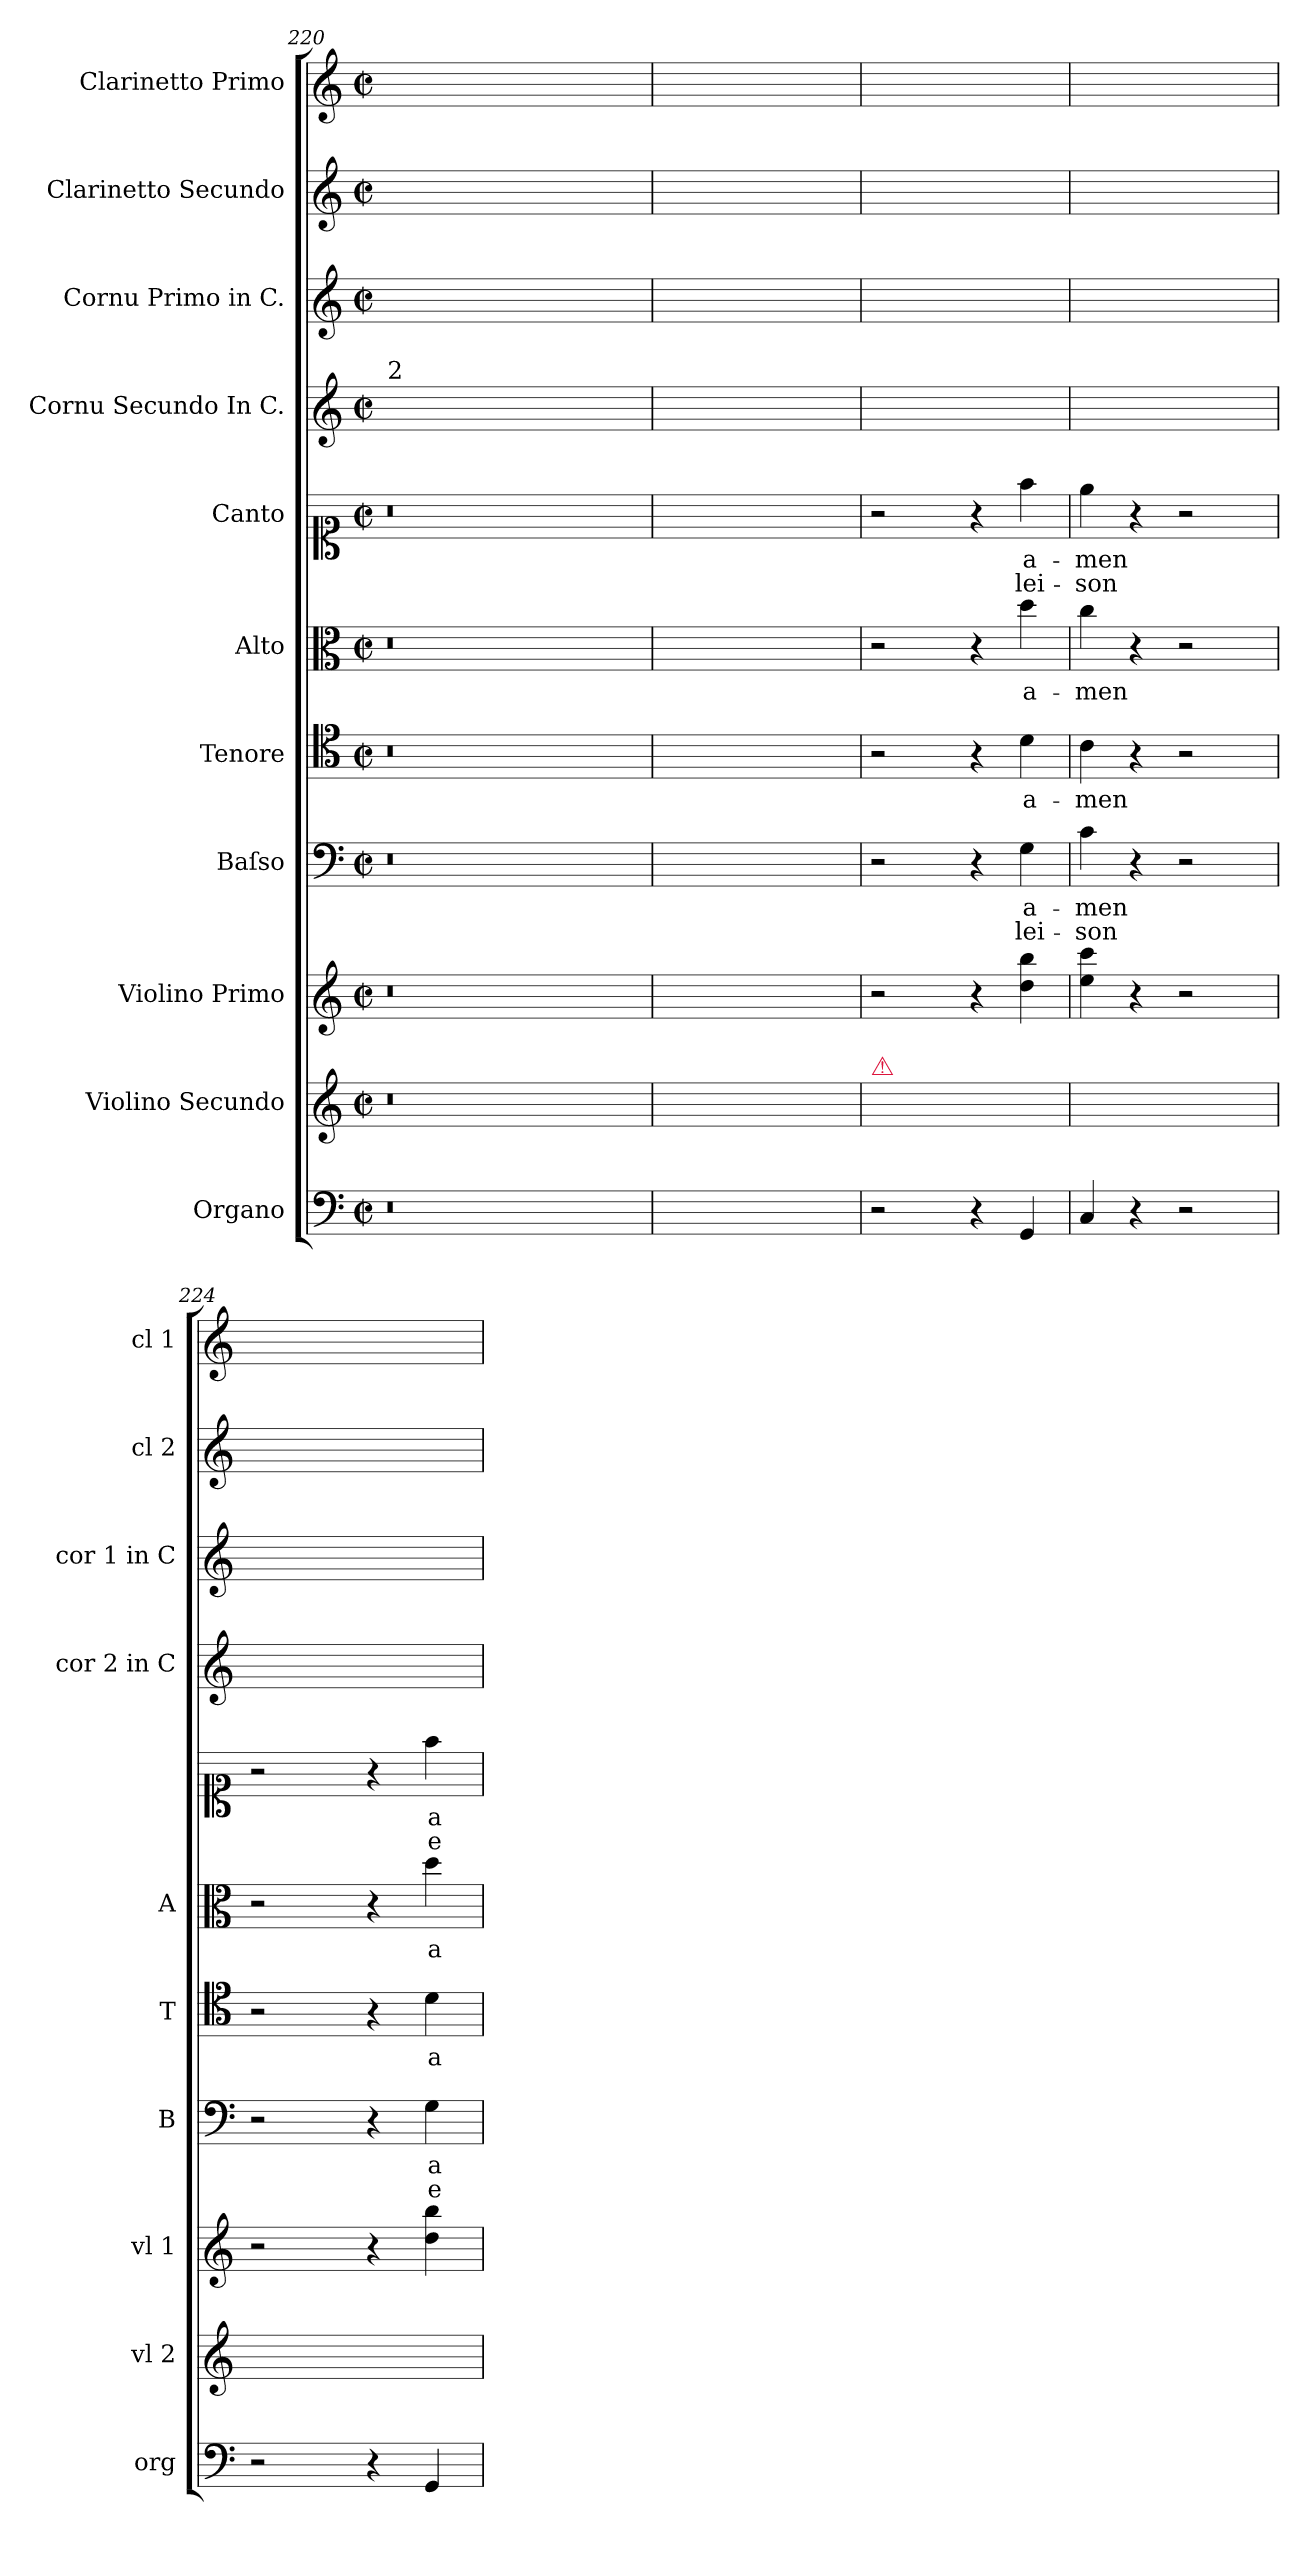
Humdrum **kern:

**kern	**kern	**kern	**kern	**text	**text	**kern	**text	**kern	**text	**kern	**text	**text	**kern	**kern	**kern	**kern
*part11	*part10	*part9	*part8	*part8	*part8	*part7	*part7	*part6	*part6	*part5	*part5	*part5	*part4	*part3	*part2	*part1
*staff11	*staff10	*staff9	*staff8	*staff8	*staff8	*staff7	*staff7	*staff6	*staff6	*staff5	*staff5	*staff5	*staff4	*staff3	*staff2	*staff1
*I"Organo	*I"Violino Secundo	*I"Violino Primo	*I"Baſso	*	*	*I"Tenore	*	*I"Alto	*	*I"Canto	*	*	*I"Cornu Secundo In C.	*I"Cornu Primo in C.	*I"Clarinetto Secundo	*I"Clarinetto Primo
*I'org	*I'vl 2	*I'vl 1	*I'B	*	*	*I'T	*	*I'A	*	*	*	*	*I'cor 2 in C	*I'cor 1 in C	*I'cl 2	*I'cl 1
*clefF4	*clefG2	*clefG2	*clefF4	*	*	*clefC4	*	*clefC3	*	*clefC1	*	*	*clefG2	*clefG2	*clefG2	*clefG2
*	*	*	*	*	*	*	*	*	*	*	*	*	*ITrd8c12	*ITrd8c12	*	*
*k[]	*k[]	*k[]	*k[]	*	*	*k[]	*	*k[]	*	*k[]	*	*	*k[]	*k[]	*k[]	*k[]
*C:	*C:	*C:	*C:	*	*	*C:	*	*C:	*	*C:	*	*	*C:	*C:	*C:	*C:
*M2/2	*M2/2	*M2/2	*M2/2	*	*	*M2/2	*	*M2/2	*	*M2/2	*	*	*M2/2	*M2/2	*M2/2	*M2/2
*met(c|)	*met(c|)	*met(c|)	*met(c|)	*	*	*met(c|)	*	*met(c|)	*	*met(c|)	*	*	*met(c|)	*met(c|)	*met(c|)	*met(c|)
=220	=220	=220	=220	=220	=220	=220	=220	=220	=220	=220	=220	=220	=220	=220	=220	=220
!	!	!	!	!	!	!	!	!	!	!	!	!	!LO:TX:a:t=2	!	!	!
0r	0r	0r	0r	.	.	0r	.	0r	.	0r	.	.	1ryy	1ryy	2cc\yy	2ee\yy
.	.	.	.	.	.	.	.	.	.	.	.	.	.	.	2dd\yy	2ff\yy
.	.	.	.	.	.	.	.	.	.	.	.	.	1ryy	1ryy	1ryy	1ryy
=221	=221	=221	=221	=221	=221	=221	=221	=221	=221	=221	=221	=221	=221	=221	=221	=221
1ryy	1ryy	1ryy	1ryy	.	.	1ryy	.	1ryy	.	1ryy	.	.	1ryy	1ryy	4ee\yy	4gg\yy
.	.	.	.	.	.	.	.	.	.	.	.	.	.	.	4cc\yy	4ee\yy
.	.	.	.	.	.	.	.	.	.	.	.	.	.	.	4ff\yy	4aa\yy
.	.	.	.	.	.	.	.	.	.	.	.	.	.	.	4ee\yy	4gg\yy
=222	=222	=222	=222	=222	=222	=222	=222	=222	=222	=222	=222	=222	=222	=222	=222	=222
!	!LO:TX:a:color=crimson:t=⚠	!	!	!	!	!	!	!	!	!	!	!	!	!	!	!
2r	1ryy	2r	2r	.	.	2r	.	2r	.	2r	.	.	2ryy	2ryy	4dd\yy	4ff\yy
.	.	.	.	.	.	.	.	.	.	.	.	.	.	.	4b\yy	4dd\yy
4r	.	4r	4r	.	.	4r	.	4r	.	4r	.	.	4ryy	4ryy	4f/yy	4a/yy
4GG/	.	4dd\ 4bb\	4G\	a-	lei-	4d\	a-	4dd\	a-	4ff\	a-	lei-	4d\yy	4f\yy	4g/yy	4b/yy
=223	=223	=223	=223	=223	=223	=223	=223	=223	=223	=223	=223	=223	=223	=223	=223	=223
4C/	1ryy	4ee\ 4ccc\	4c\	-men	-son	4c\	-men	4cc\	-men	4ee\	-men	-son	4c\yy	4e\yy	4e/yy	4cc\yy
4r	.	4r	4r	.	.	4r	.	4r	.	4r	.	.	4ryy	4ryy	4cc\yy	4ee\yy
2r	.	2r	2r	.	.	2r	.	2r	.	2r	.	.	2ryy	2ryy	4ff\yy	4aa\yy
.	.	.	.	.	.	.	.	.	.	.	.	.	.	.	4ee\yy	4gg\yy
=224	=224	=224	=224	=224	=224	=224	=224	=224	=224	=224	=224	=224	=224	=224	=224	=224
2r	1ryy	2r	2r	.	.	2r	.	2r	.	2r	.	.	2ryy	2ryy	4dd\yy	4ff\yy
.	.	.	.	.	.	.	.	.	.	.	.	.	.	.	4b\yy	4dd\yy
4r	.	4r	4r	.	.	4r	.	4r	.	4r	.	.	4ryy	4ryy	4f/yy	4a/yy
4GG/	.	4dd\ 4bb\	4G\	a-	e-	4d\	a-	4dd\	a-	4ff\	a-	e-	4d\yy	4f\yy	4g/yy	4b/yy
=	=	=	=	=	=	=	=	=	=	=	=	=	=	=	=	=
*-	*-	*-	*-	*-	*-	*-	*-	*-	*-	*-	*-	*-	*-	*-	*-	*-
